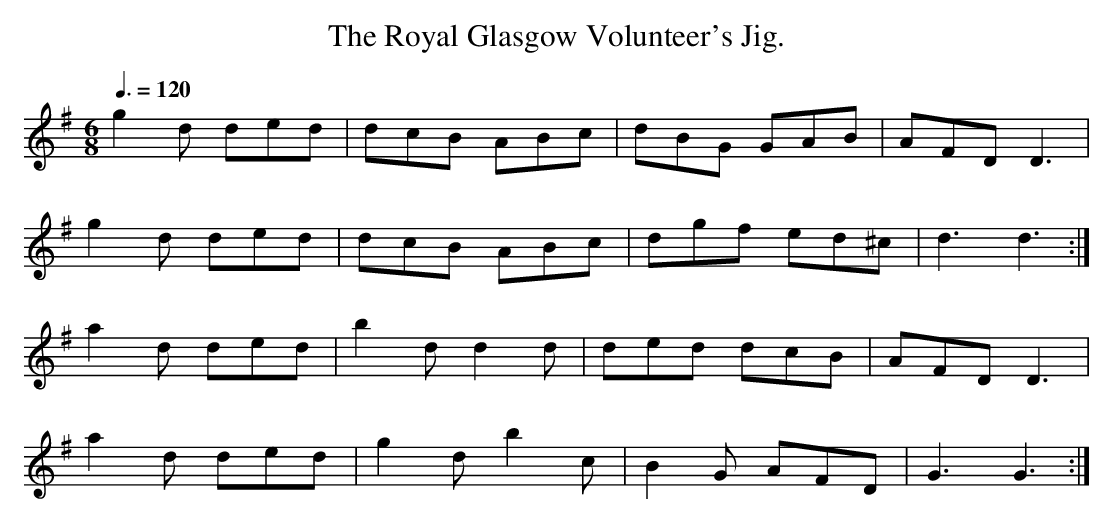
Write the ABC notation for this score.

X:1
T:The Royal Glasgow Volunteer's Jig.
M:6/8
L:1/8
Q:3/8=120
K:G major
g2d ded|dcB ABc|dBG GAB |AFD D3 |
g2d ded|dcB ABc|dgf ed^c|d3  d3:|
a2d ded|b2d d2d|ded dcB |AFD D3 |
a2d ded|g2d b2c|B2G AFD |G3  G3:|
